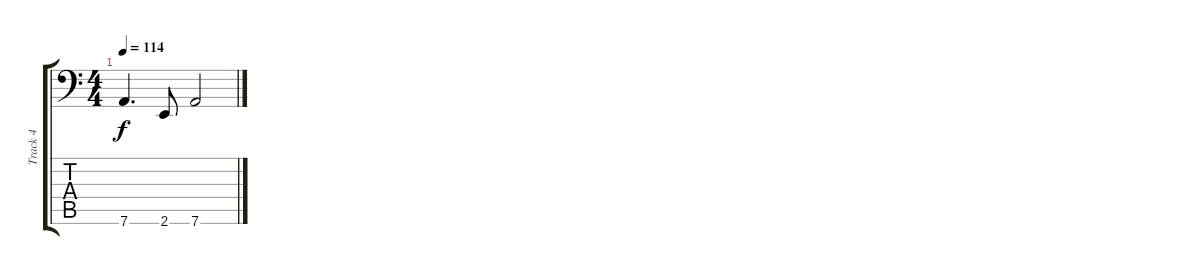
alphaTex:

\track ("Track 4" "Track 4") {instrument electricbasspick}
\staff {score tabs}
\tuning (E4 B3 G3 D3 A2 D1) {hide}
\ts (4 4)
\tempo 114
\clef f4
\ks c
7.6.4{d dy f} 2.6.8 7.6.2
